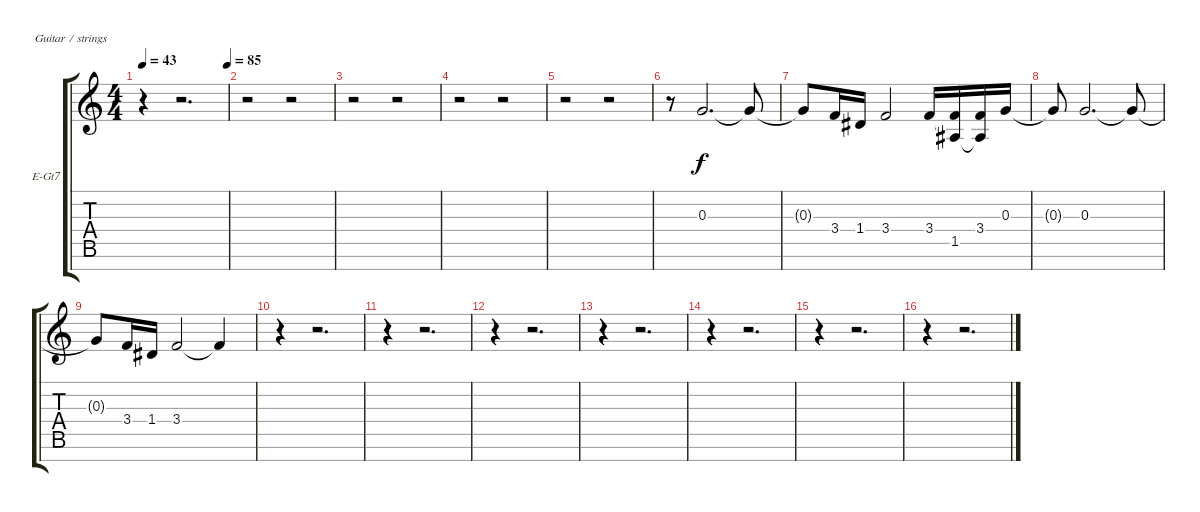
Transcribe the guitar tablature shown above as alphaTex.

\defaultSystemsLayout 4
\bracketExtendMode groupsimilarinstruments
\firstSystemTrackNameOrientation horizontal
\otherSystemsTrackNameOrientation horizontal
\track ("Electric Guitar" "E-Gt7") {mute instrument distortionguitar}
\staff {score tabs}
\tuning (E4 B3 G3 D3 A2 E2 B1)
\ts (4 4)
\tempo 43
\tempo (85 1)
\clef g2
\scale
0.485477
\ks c
r.4{dy f instrument distortionguitar} r.2{d} |
\scale
0.257261 r.2 r.2 |
\scale
0.333333 r.2 r.2 |
\scale
0.333333 r.2 r.2 |
\scale
0.333333 r.2 r.2 |
\scale
0.333333 r.8 0.3.2{d} 0.3{t}.8 |
\scale
0.333333 0.3{t}.8 3.4.16 1.4.16 3.4.2 3.4.16 (3.4{t} 1.5).16 (3.4 1.5{t}).16 0.3.16 |
\scale
0.333333 0.3{t}.8 0.3.2{d} 0.3{t}.8 |
\scale
0.333333 0.3{t}.8 3.4.16 1.4.16 3.4.2 3.4{t}.4 |
\scale
0.333333 r.4 r.2{d} |
\scale
0.333333 r.4 r.2{d} |
\scale
0.333333 r.4 r.2{d} |
\scale
0.333333 r.4 r.2{d} |
\scale
0.333333 r.4 r.2{d} |
\scale
0.333333 r.4 r.2{d} |
\scale
0.333333 r.4 r.2{d}
